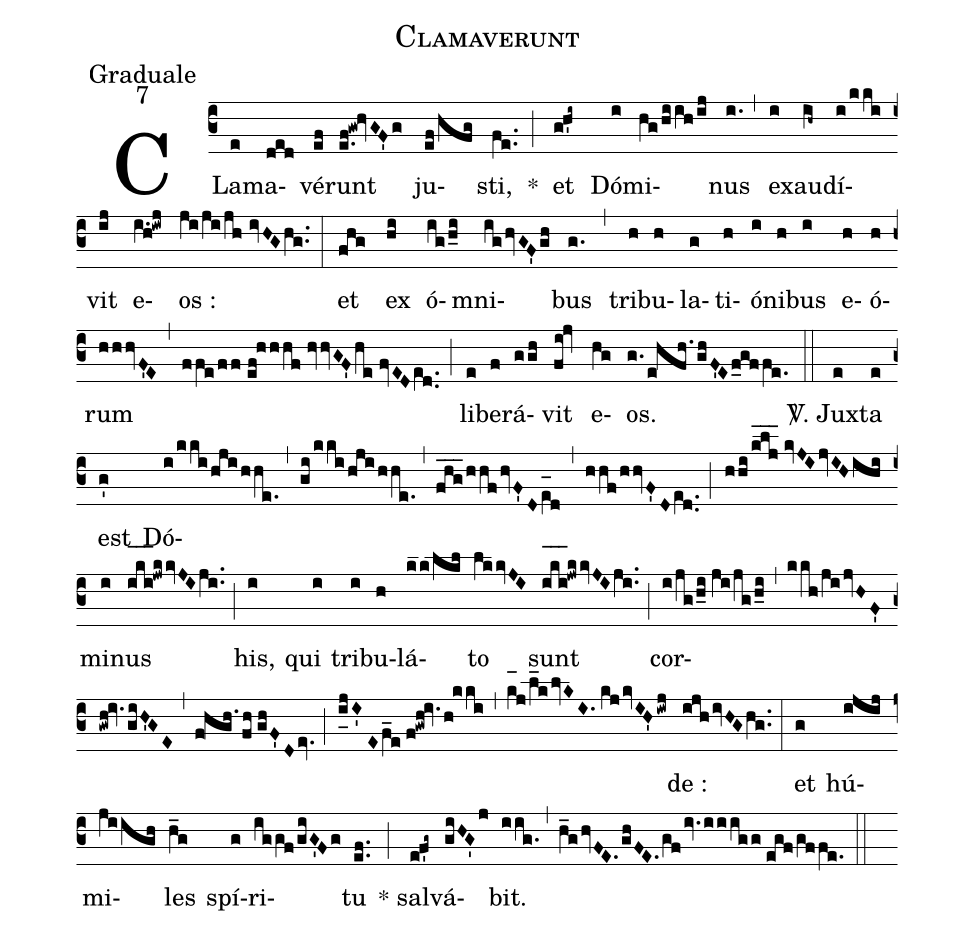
name:Clamaverunt;
office-part:Graduale;
mode:7;
%%
(c3) CLa(e)ma(ded)vé(ef)runt(e.f!gw!hvGF'g) ju(ef/hfg)sti,(fe..) <clear>*(;) et(gh'i~) Dó(i)mi(hg/hiih/ij)nus(i.) (,) ex(i)au(ih~)dí(i/kki)vit(ij) e(i.h!iwj)os :(ji/ji/jh//ivHGhg..) (:) et(fhg) ex(hi) ó(ig/h_i)mni(ighvGF'gh)bus(g.) (,) tri(h)bu(h)la(g)ti(h)ó(i)ni(h)bus(i) e(h)ó(h)rum(hhhvF'E) (,) (ffe/ff//ef!hhhf//hvvGF'he//fvEDe[ll:1]d..) (;) li(e)be(f)rá(ggh)vit(fi!jv) e(hg)os.(g./e!hfh./ghF'Ef_gffe.) (::) <sp>V/</sp>. Jux(e)ta(e) est(g') Dó(i/kkihjihhe.)(,)(gi/kkihjihhe.)(,)(fhg___/hhfhvF'De_[oh:h][ll:1]d)(,)(hhf/hhvF'De[ll:1]d..)(;)([oh:{]hhi/klj___//kvJIjvIHihi)mi(i)nus(i_k_i_!jwkkvJIji..) (;) his,(i) qui(i) tri(i)bu(h)lá([oll:0{0]kk/lkl[oll:}])to(lkkvJI) sunt(i_k_i_!jwkkvJIji..[oh:}]) (;) cor(i/jg/h_i//ji/jg/h_i)(,)(kkh/jijvHF'gwh!iv.giH'GE)(,)(f!hgh./fh//ghF'Dev.)(;)(i_[uh:l]jI'//Ef_e//f!gwh!iv.h!kki)(,)([oh:{]k_j/l_klvKI.[oh:}]//kjkvIH'iwj)de :(ijhivHGhg..) (:) et(g) hú(ijij)mi(jiigh)les(h_g) spí(g)ri(iggf/giG'Fg)tu(ef..) (;) * sal(ef'g~)vá(giHG'j)bit.(iig.) (,) (h_ghvFE.ghFE.gfiv.iiigg//egf/gffe.) (::)
